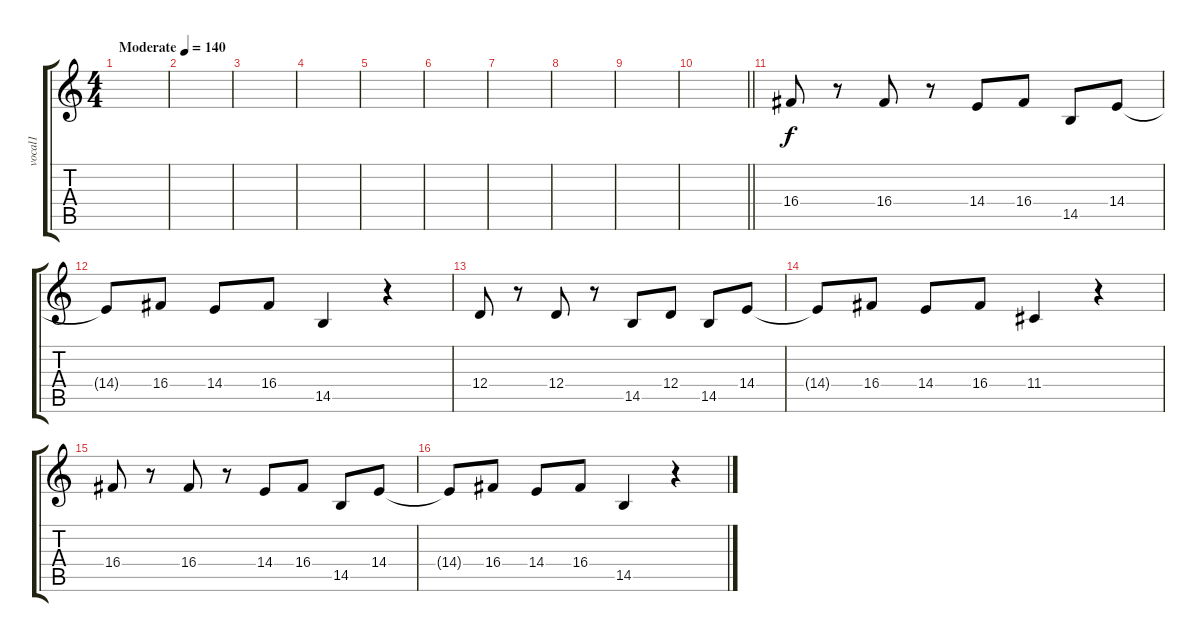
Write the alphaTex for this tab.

\track ("vocal1" "vocal1") {instrument lead1square}
\staff {score tabs}
\tuning (E4 B3 G3 D3 A2 E2) {hide}
\ts (4 4)
\tempo (140 "Moderate")
\clef g2
\ks c
|
|
|
|
|
|
|
|
|
\barLineRight lightlight
|
16.4.8 r.8 16.4.8 r.8 14.4.8 16.4.8 14.5.8 14.4.8 |
14.4{t}.8 16.4.8 14.4.8 16.4.8 14.5.4 r.4 |
12.4.8 r.8 12.4.8 r.8 14.5.8 12.4.8 14.5.8 14.4.8 |
14.4{t}.8 16.4.8 14.4.8 16.4.8 11.4.4 r.4 |
16.4.8 r.8 16.4.8 r.8 14.4.8 16.4.8 14.5.8 14.4.8 |
14.4{t}.8 16.4.8 14.4.8 16.4.8 14.5.4 r.4
